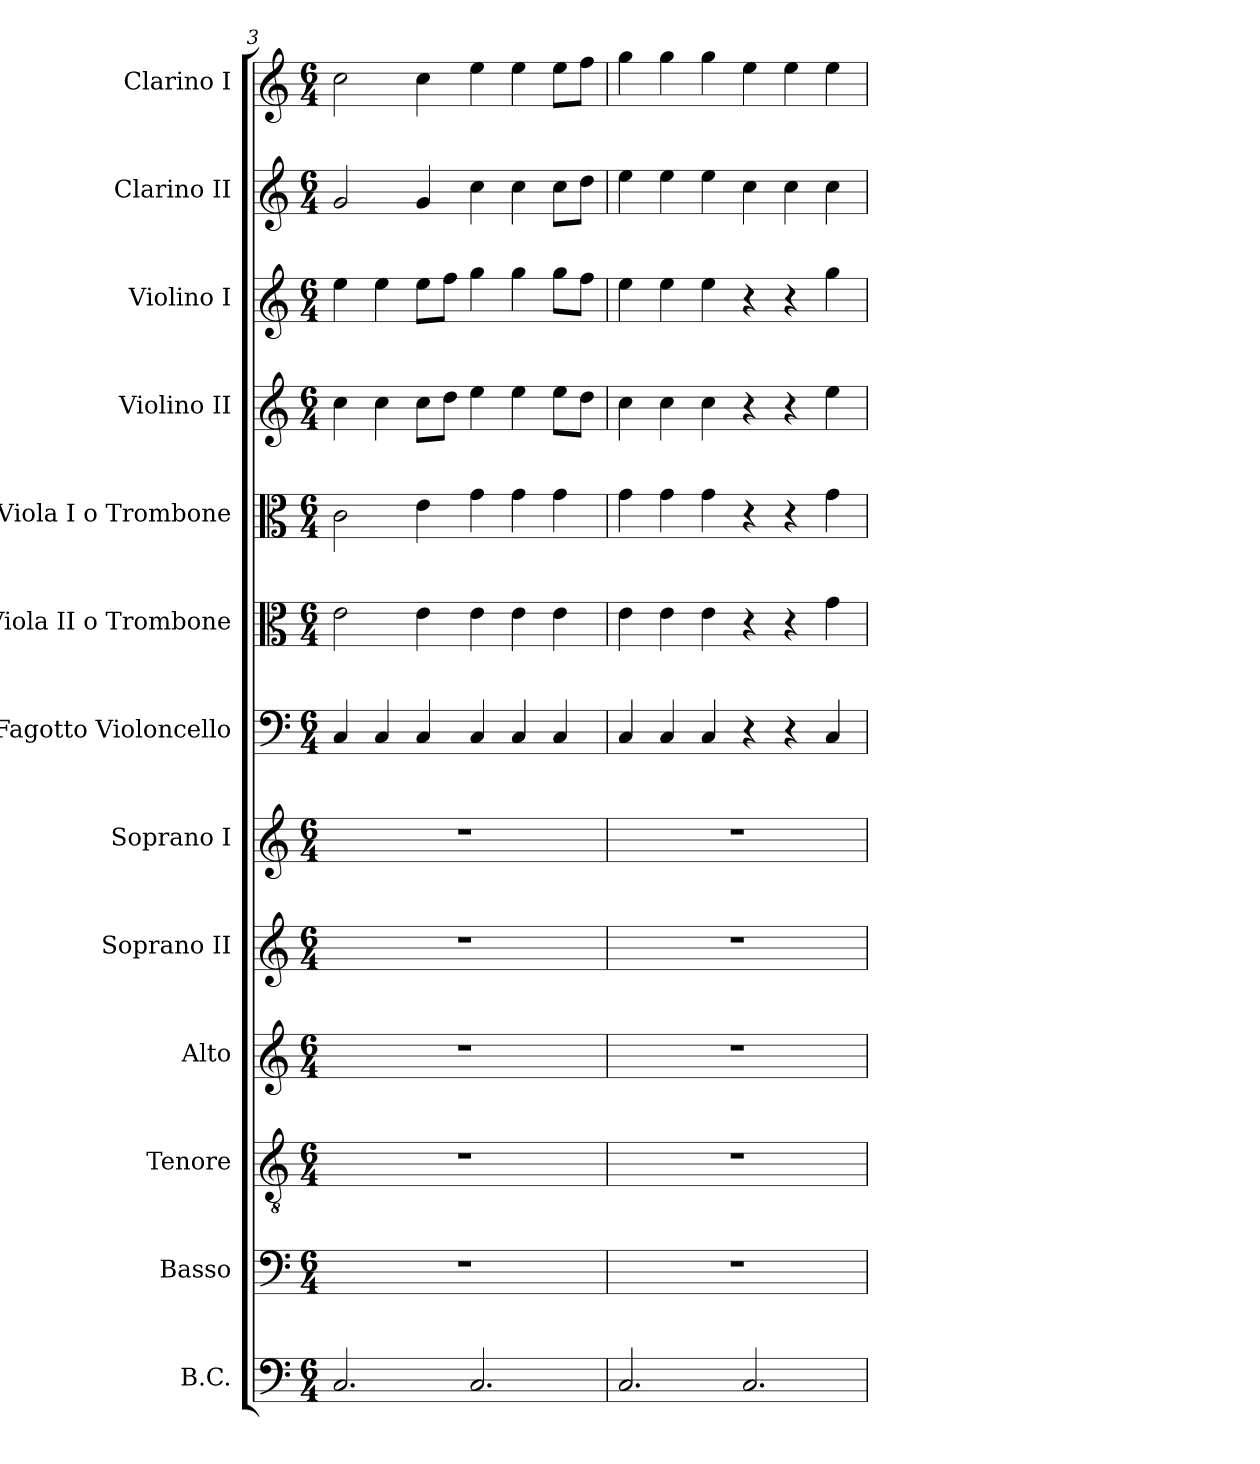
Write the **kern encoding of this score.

**kern	**kern	**kern	**kern	**kern	**kern	**kern	**kern	**kern	**kern	**kern	**kern	**kern
*part13	*part12	*part11	*part10	*part9	*part8	*part7	*part6	*part5	*part4	*part3	*part2	*part1
*staff13	*staff12	*staff11	*staff10	*staff9	*staff8	*staff7	*staff6	*staff5	*staff4	*staff3	*staff2	*staff1
*I"B.C.	*I"Basso	*I"Tenore	*I"Alto	*I"Soprano II	*I"Soprano I	*I"Fagotto Violoncello	*I"Viola II o Trombone	*I"Viola I o Trombone	*I"Violino II	*I"Violino I	*I"Clarino II	*I"Clarino I
*	*I'B.	*I'T.	*	*I'S.	*I'S.	*I'Fg.	*I'Vla.	*I'Vla.	*I'Vln. II	*I'Vln. I	*	*
*clefF4	*clefF4	*clefGv2	*clefG2	*clefG2	*clefG2	*clefF4	*clefC3	*clefC3	*clefG2	*clefG2	*clefG2	*clefG2
*	*	*ITrd7c12	*	*	*	*	*	*	*	*	*	*
*k[]	*k[]	*k[]	*k[]	*k[]	*k[]	*k[]	*k[]	*k[]	*k[]	*k[]	*k[]	*k[]
*C:	*C:	*C:	*C:	*C:	*C:	*C:	*C:	*C:	*C:	*C:	*C:	*C:
*M6/4	*M6/4	*M6/4	*M6/4	*M6/4	*M6/4	*M6/4	*M6/4	*M6/4	*M6/4	*M6/4	*M6/4	*M6/4
=3	=3	=3	=3	=3	=3	=3	=3	=3	=3	=3	=3	=3
!	!LO:N:vis=1	!LO:N:vis=1	!LO:N:vis=1	!LO:N:vis=1	!LO:N:vis=1	!	!	!	!	!	!	!
2.Ci/	1.r	1.r	1.r	1.r	1.r	4Ci/	2ei\	2ci\	4cci\	4eei\	2gi/	2cci\
.	.	.	.	.	.	4Ci/	.	.	4cci\	4eei\	.	.
.	.	.	.	.	.	4Ci/	4ei\	4ei\	8cci\L	8eei\L	4gi/	4cci\
.	.	.	.	.	.	.	.	.	8ddi\J	8ffi\J	.	.
2.Ci/	.	.	.	.	.	4Ci/	4ei\	4gi\	4eei\	4ggi\	4cci\	4eei\
.	.	.	.	.	.	4Ci/	4ei\	4gi\	4eei\	4ggi\	4cci\	4eei\
.	.	.	.	.	.	4Ci/	4ei\	4gi\	8eei\L	8ggi\L	8cci\L	8eei\L
.	.	.	.	.	.	.	.	.	8ddi\J	8ffi\J	8ddi\J	8ffi\J
=4	=4	=4	=4	=4	=4	=4	=4	=4	=4	=4	=4	=4
!	!LO:N:vis=1	!LO:N:vis=1	!LO:N:vis=1	!LO:N:vis=1	!LO:N:vis=1	!	!	!	!	!	!	!
2.Ci/	1.r	1.r	1.r	1.r	1.r	4Ci/	4ei\	4gi\	4cci\	4eei\	4eei\	4ggi\
.	.	.	.	.	.	4Ci/	4ei\	4gi\	4cci\	4eei\	4eei\	4ggi\
.	.	.	.	.	.	4Ci/	4ei\	4gi\	4cci\	4eei\	4eei\	4ggi\
2.Ci/	.	.	.	.	.	4r	4r	4r	4r	4r	4cci\	4eei\
.	.	.	.	.	.	4r	4r	4r	4r	4r	4cci\	4eei\
.	.	.	.	.	.	4Ci/	4gi\	4gi\	4eei\	4ggi\	4cci\	4eei\
=	=	=	=	=	=	=	=	=	=	=	=	=
*-	*-	*-	*-	*-	*-	*-	*-	*-	*-	*-	*-	*-
